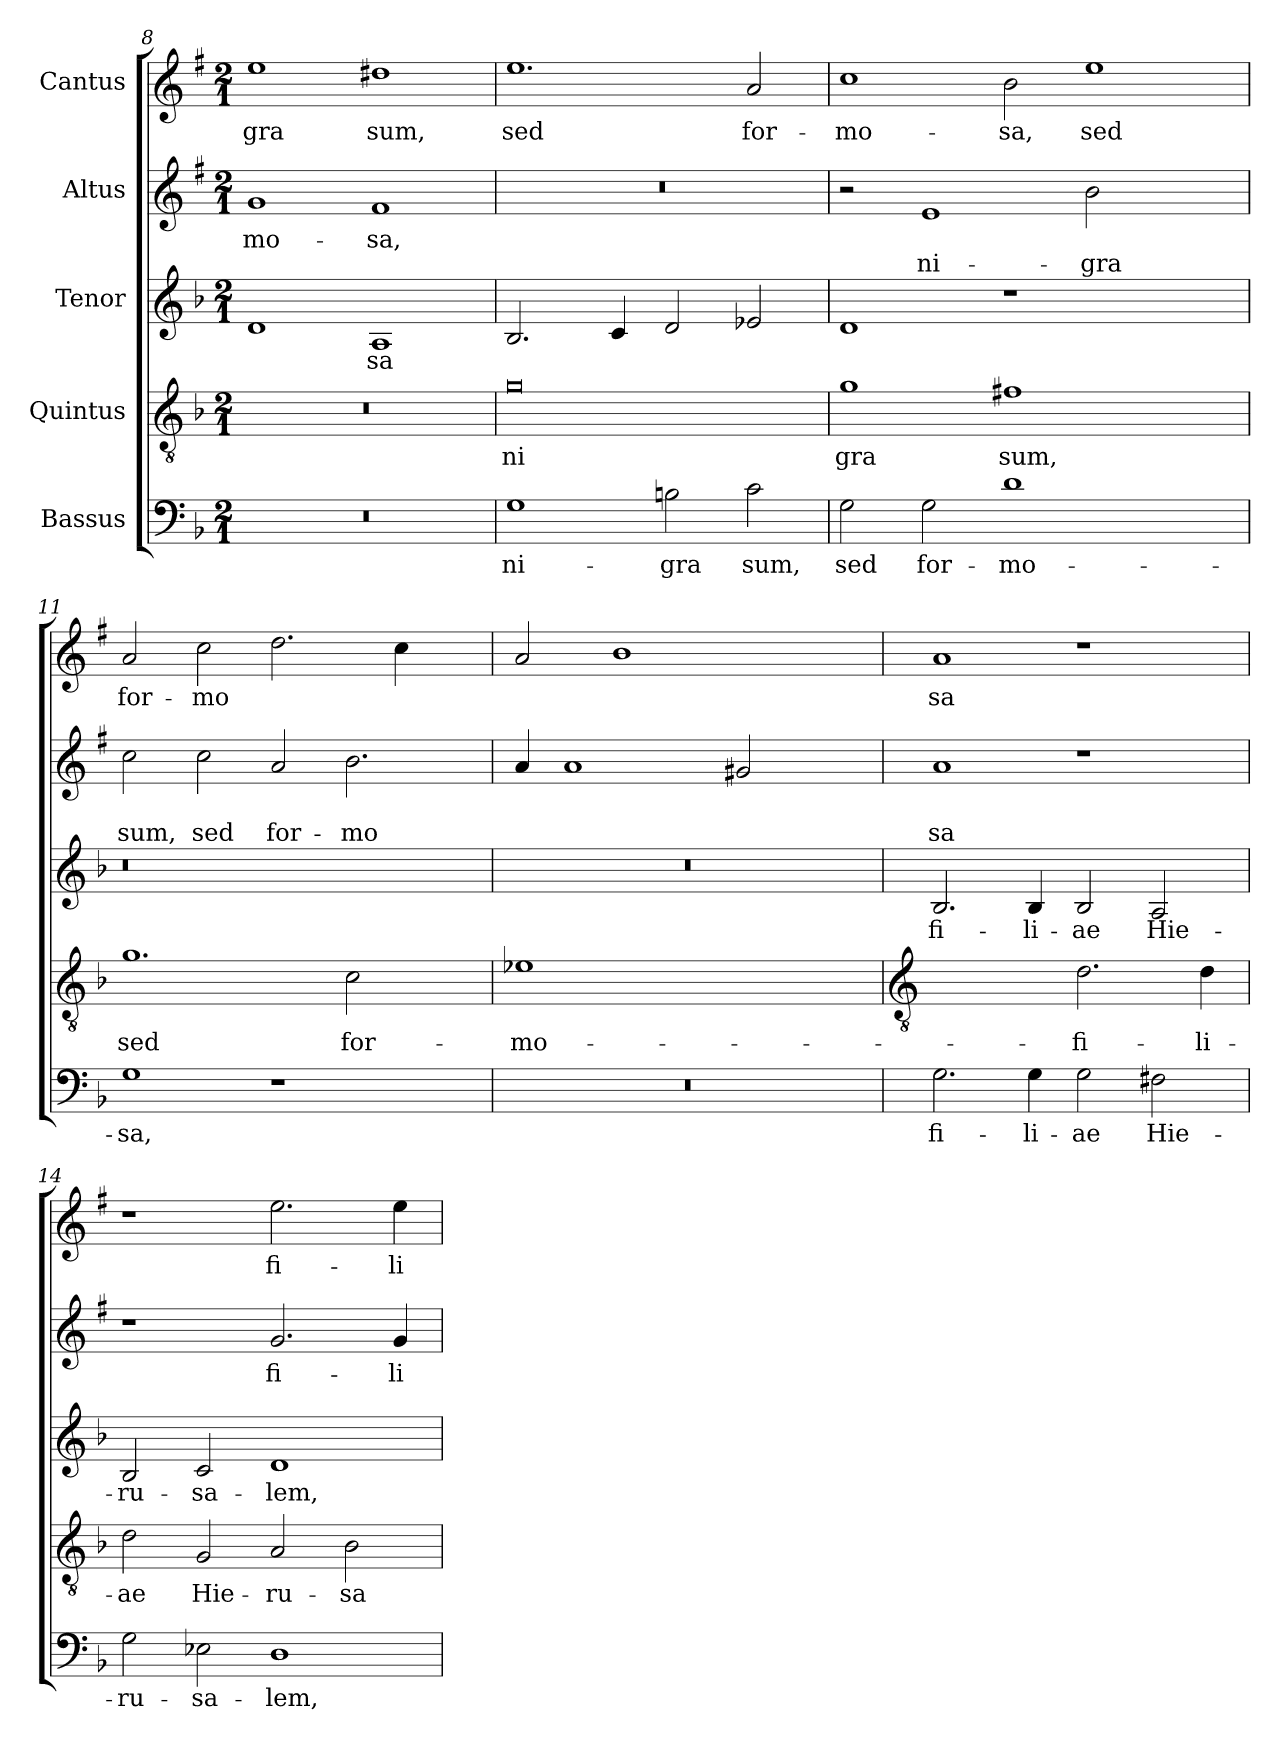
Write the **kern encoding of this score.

**kern	**text	**kern	**text	**kern	**text	**kern	**text	**text	**kern	**text
*part5	*part5	*part4	*part4	*part3	*part3	*part2	*part2	*part2	*part1	*part1
*staff5	*staff5	*staff4	*staff4	*staff3	*staff3	*staff2	*staff2	*staff2	*staff1	*staff1
*I"Bassus	*	*I"Quintus	*	*I"Tenor	*	*I"Altus	*	*	*I"Cantus	*
*clefF4	*	*clefGv2	*	*clefG2	*	*clefG2	*	*	*clefG2	*
*	*	*	*	*	*	*ITrd1c2	*	*	*ITrd1c2	*
*k[b-]	*	*k[b-]	*	*k[b-]	*	*k[b-]	*	*	*k[b-]	*
*F:	*	*F:	*	*F:	*	*F:	*	*	*F:	*
*M2/1	*	*M2/1	*	*M2/1	*	*M2/1	*	*	*M2/1	*
=8	=8	=8	=8	=8	=8	=8	=8	=8	=8	=8
!	!	!	!	!	!	!	!LO:LY:b	!	!	!LO:LY:b
0r	.	0r	.	1d	.	1f	-mo-	.	1dd	gra
!	!	!	!	!	!LO:LY:b	!	!LO:LY:b	!	!	!LO:LY:b
.	.	.	.	1A	sa	1e	-sa,	.	1cc#X	sum,
=9	=9	=9	=9	=9	=9	=9	=9	=9	=9	=9
!	!LO:LY:b	!	!LO:LY:b	!	!	!	!	!	!	!LO:LY:b
1G	ni-	0g	ni	2.B-	.	0r	.	.	1.dd	sed
.	.	.	.	4c	.	.	.	.	.	.
!	!LO:LY:b	!	!	!	!	!	!	!	!	!
2Bn	-gra	.	.	2d	.	.	.	.	.	.
!	!LO:LY:b	!	!	!	!	!	!	!	!	!LO:LY:b
2c	sum,	.	.	2e-	.	.	.	.	2g	for-
=10	=10	=10	=10	=10	=10	=10	=10	=10	=10	=10
!	!LO:LY:b	!	!LO:LY:b	!	!	!	!	!	!	!LO:LY:b
2G	sed	1g	gra	1d	.	2r	.	.	1b-	-mo-
!	!LO:LY:b	!	!	!	!	!	!	!LO:LY:b	!	!
2G	for-	.	.	.	.	1d	.	ni-	.	.
!	!LO:LY:b	!	!LO:LY:b	!	!	!	!	!	!	!LO:LY:b
1d	-mo-	1f#X	sum,	1r	.	.	.	.	2a	-sa,
!	!	!	!	!	!	!	!	!LO:LY:b	!	!LO:LY:b
.	.	.	.	.	.	2a	.	-gra	1dd	sed
2ryy	.	2ryy	.	2ryy	.	2ryy	.	.	.	.
=11	=11	=11	=11	=11	=11	=11	=11	=11	=11	=11
!	!LO:LY:b	!	!LO:LY:b	!	!	!	!	!LO:LY:b	!	!LO:LY:b
1G	-sa,	1.g	sed	0r	.	2b-	.	sum,	2g	for-
!	!	!	!	!	!	!	!	!LO:LY:b	!	!LO:LY:b
.	.	.	.	.	.	2b-	.	sed	2b-	-mo
!	!	!	!	!	!	!	!	!LO:LY:b	!	!
1r	.	.	.	.	.	2g	.	for-	2.cc	.
!	!	!	!LO:LY:b	!	!	!	!	!LO:LY:b	!	!
.	.	2c	for-	.	.	2.a	.	-mo	.	.
.	.	.	.	.	.	.	.	.	4b-	.
4ryy	.	4ryy	.	4ryy	.	.	.	.	4ryy	.
=12	=12	=12	=12	=12	=12	=12	=12	=12	=12	=12
!	!	!	!LO:LY:b	!	!	!	!	!	!	!
0r	.	1e-X	-mo-	0r	.	4g	.	.	2g	.
.	.	.	.	.	.	1g	.	.	.	.
.	.	.	.	.	.	.	.	.	1a	.
!	!	!	!LO:LY:b	!	!	!	!	!	!	!
.	.	[1dyy	-sa,	.	.	.	.	.	.	.
.	.	.	.	.	.	2f#	.	.	.	.
.	.	.	.	.	.	.	.	.	2ryy	.
.	.	.	.	.	.	4ryy	.	.	.	.
!!LO:LB:g=z
=13	=13	=13	=13	=13	=13	=13	=13	=13	=13	=13
*	*	*clefGv2	*	*	*	*	*	*	*	*
!	!LO:LY:b	!	!	!	!LO:LY:b	!	!	!LO:LY:b	!	!LO:LY:b
2.G	fi-	1dyy]	.	2.B-	fi-	1g	.	sa	1g	sa
!	!LO:LY:b	!	!	!	!LO:LY:b	!	!	!	!	!
4G	-li-	.	.	4B-	-li-	.	.	.	.	.
!	!LO:LY:b	!	!LO:LY:b	!	!LO:LY:b	!	!	!	!	!
2G	-ae	2.d	fi-	2B-	-ae	1r	.	.	1r	.
!	!LO:LY:b	!	!	!	!LO:LY:b	!	!	!	!	!
2F#X	Hie-	.	.	2A	Hie-	.	.	.	.	.
!	!	!	!LO:LY:b	!	!	!	!	!	!	!
.	.	4d	-li-	.	.	.	.	.	.	.
=14	=14	=14	=14	=14	=14	=14	=14	=14	=14	=14
!	!LO:LY:b	!	!LO:LY:b	!	!LO:LY:b	!	!	!	!	!
2G	-ru-	2d	-ae	2B-	-ru-	1r	.	.	1r	.
!	!LO:LY:b	!	!LO:LY:b	!	!LO:LY:b	!	!	!	!	!
2E-	-sa-	2G	Hie-	2c	-sa-	.	.	.	.	.
!	!LO:LY:b	!	!LO:LY:b	!	!LO:LY:b	!	!LO:LY:b	!	!	!LO:LY:b
1D	-lem,	2A	-ru-	1d	-lem,	2.f	fi-	.	2.dd	fi-
!	!	!	!LO:LY:b	!	!	!	!	!	!	!
.	.	2B-	-sa-	.	.	.	.	.	.	.
!	!	!	!	!	!	!	!LO:LY:b	!	!	!LO:LY:b
.	.	.	.	.	.	4f	-li-	.	4dd	-li-
=	=	=	=	=	=	=	=	=	=	=
*-	*-	*-	*-	*-	*-	*-	*-	*-	*-	*-
